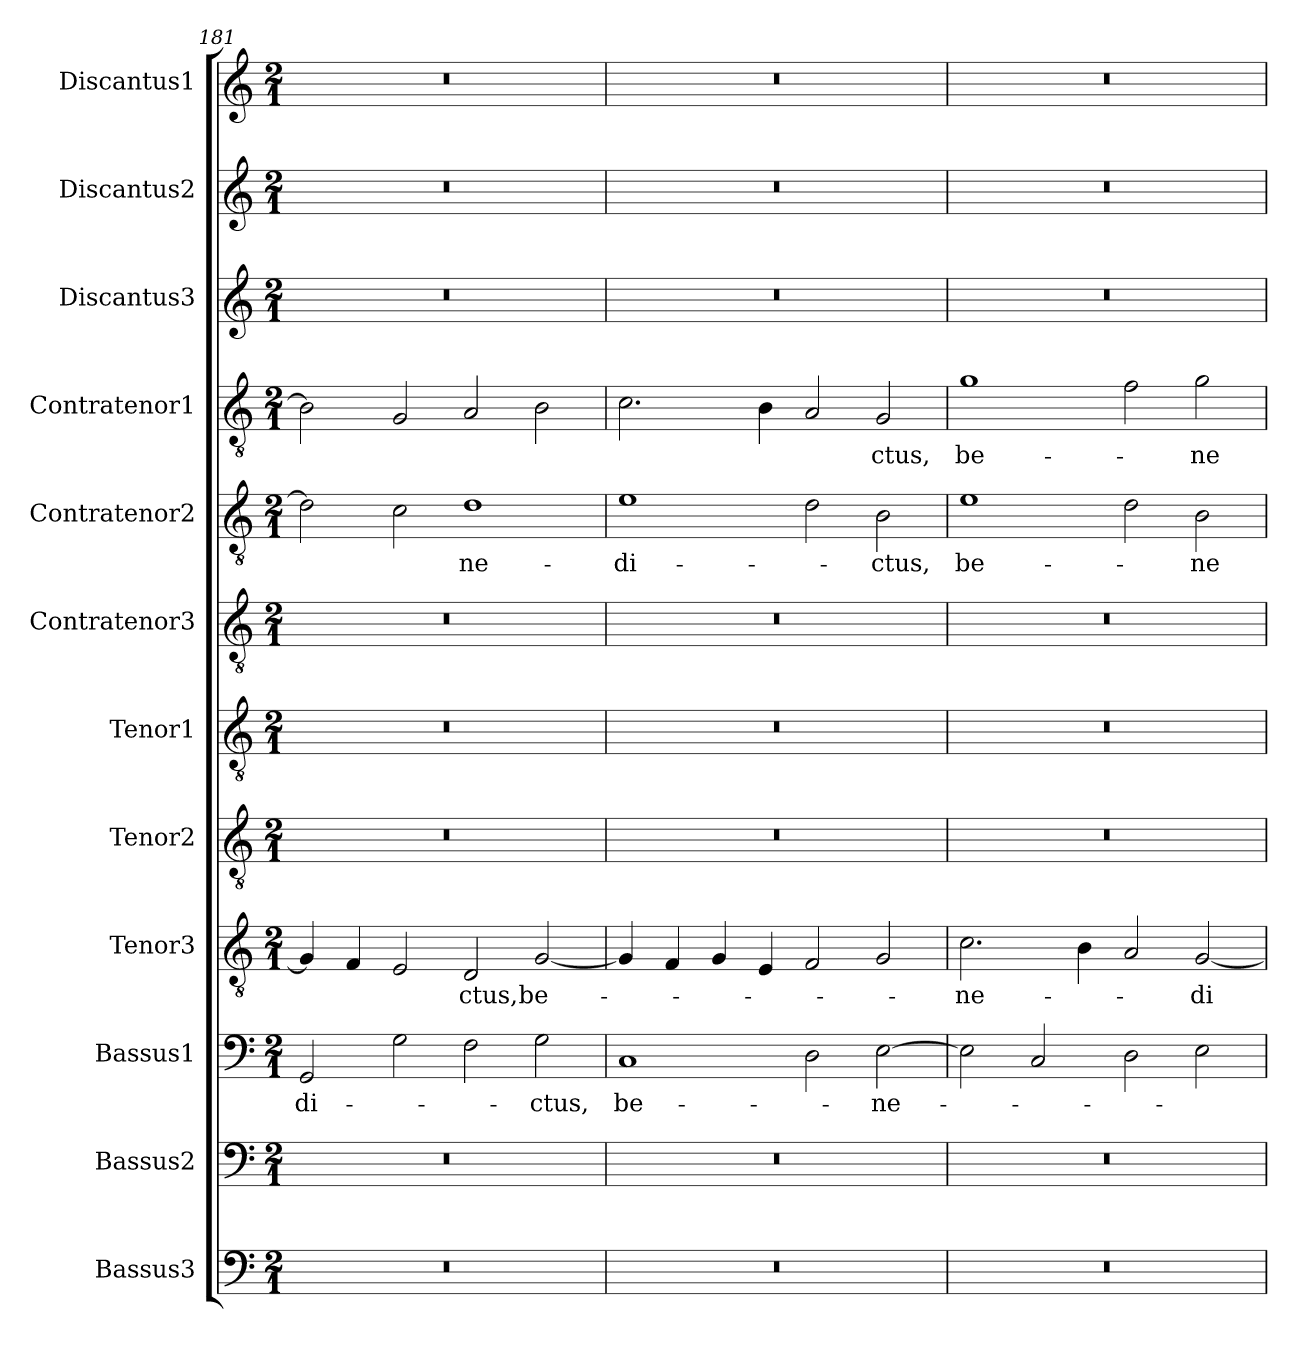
**kern	**kern	**kern	**text	**kern	**text	**kern	**kern	**kern	**kern	**text	**kern	**text	**kern	**kern	**kern
*part12	*part11	*part10	*part10	*part9	*part9	*part8	*part7	*part6	*part5	*part5	*part4	*part4	*part3	*part2	*part1
*staff12	*staff11	*staff10	*staff10	*staff9	*staff9	*staff8	*staff7	*staff6	*staff5	*staff5	*staff4	*staff4	*staff3	*staff2	*staff1
*I"Bassus3	*I"Bassus2	*I"Bassus1	*	*I"Tenor3	*	*I"Tenor2	*I"Tenor1	*I"Contratenor3	*I"Contratenor2	*	*I"Contratenor1	*	*I"Discantus3	*I"Discantus2	*I"Discantus1
*I'B3	*I'B2	*I'B1	*	*I'T3	*	*I'T2	*I'T1	*I'Ct3	*I'Ct2	*	*I'Ct1	*	*I'D3	*I'D2	*I'D1
*clefF4	*clefF4	*clefF4	*	*clefGv2	*	*clefGv2	*clefGv2	*clefGv2	*clefGv2	*	*clefGv2	*	*clefG2	*clefG2	*clefG2
*k[]	*k[]	*k[]	*	*k[]	*	*k[]	*k[]	*k[]	*k[]	*	*k[]	*	*k[]	*k[]	*k[]
*M2/1	*M2/1	*M2/1	*	*M2/1	*	*M2/1	*M2/1	*M2/1	*M2/1	*	*M2/1	*	*M2/1	*M2/1	*M2/1
=181	=181	=181	=181	=181	=181	=181	=181	=181	=181	=181	=181	=181	=181	=181	=181
0r	0r	2GG/	-di-	4G/]	.	0r	0r	0r	2d\]	.	2B\]	.	0r	0r	0r
.	.	.	.	4F/	.	.	.	.	.	.	.	.	.	.	.
.	.	2G\	.	2E/	.	.	.	.	2c\	.	2G/	.	.	.	.
.	.	2F\	.	2D/	-ctus,	.	.	.	1d\	-ne-	2A/	.	.	.	.
.	.	2G\	-ctus,	[2G/	be-	.	.	.	.	.	2B\	.	.	.	.
=182	=182	=182	=182	=182	=182	=182	=182	=182	=182	=182	=182	=182	=182	=182	=182
0r	0r	1C/	be-	4G/]	.	0r	0r	0r	1e\	-di-	2.c\	.	0r	0r	0r
.	.	.	.	4F/	.	.	.	.	.	.	.	.	.	.	.
.	.	.	.	4G/	.	.	.	.	.	.	.	.	.	.	.
.	.	.	.	4E/	.	.	.	.	.	.	4B\	.	.	.	.
.	.	2D\	.	2F/	.	.	.	.	2d\	.	2A/	.	.	.	.
.	.	[2E\	-ne-	2G/	.	.	.	.	2B\	-ctus,	2G/	-ctus,	.	.	.
=183	=183	=183	=183	=183	=183	=183	=183	=183	=183	=183	=183	=183	=183	=183	=183
0r	0r	2E\]	.	2.c\	-ne-	0r	0r	0r	1e\	be-	1g\	be-	0r	0r	0r
.	.	2C/	.	.	.	.	.	.	.	.	.	.	.	.	.
.	.	.	.	4B\	.	.	.	.	.	.	.	.	.	.	.
.	.	2D\	.	2A/	.	.	.	.	2d\	.	2f\	.	.	.	.
.	.	2E\	.	[2G/	-di-	.	.	.	2B\	-ne	2g\	-ne-	.	.	.
=	=	=	=	=	=	=	=	=	=	=	=	=	=	=	=
*-	*-	*-	*-	*-	*-	*-	*-	*-	*-	*-	*-	*-	*-	*-	*-
